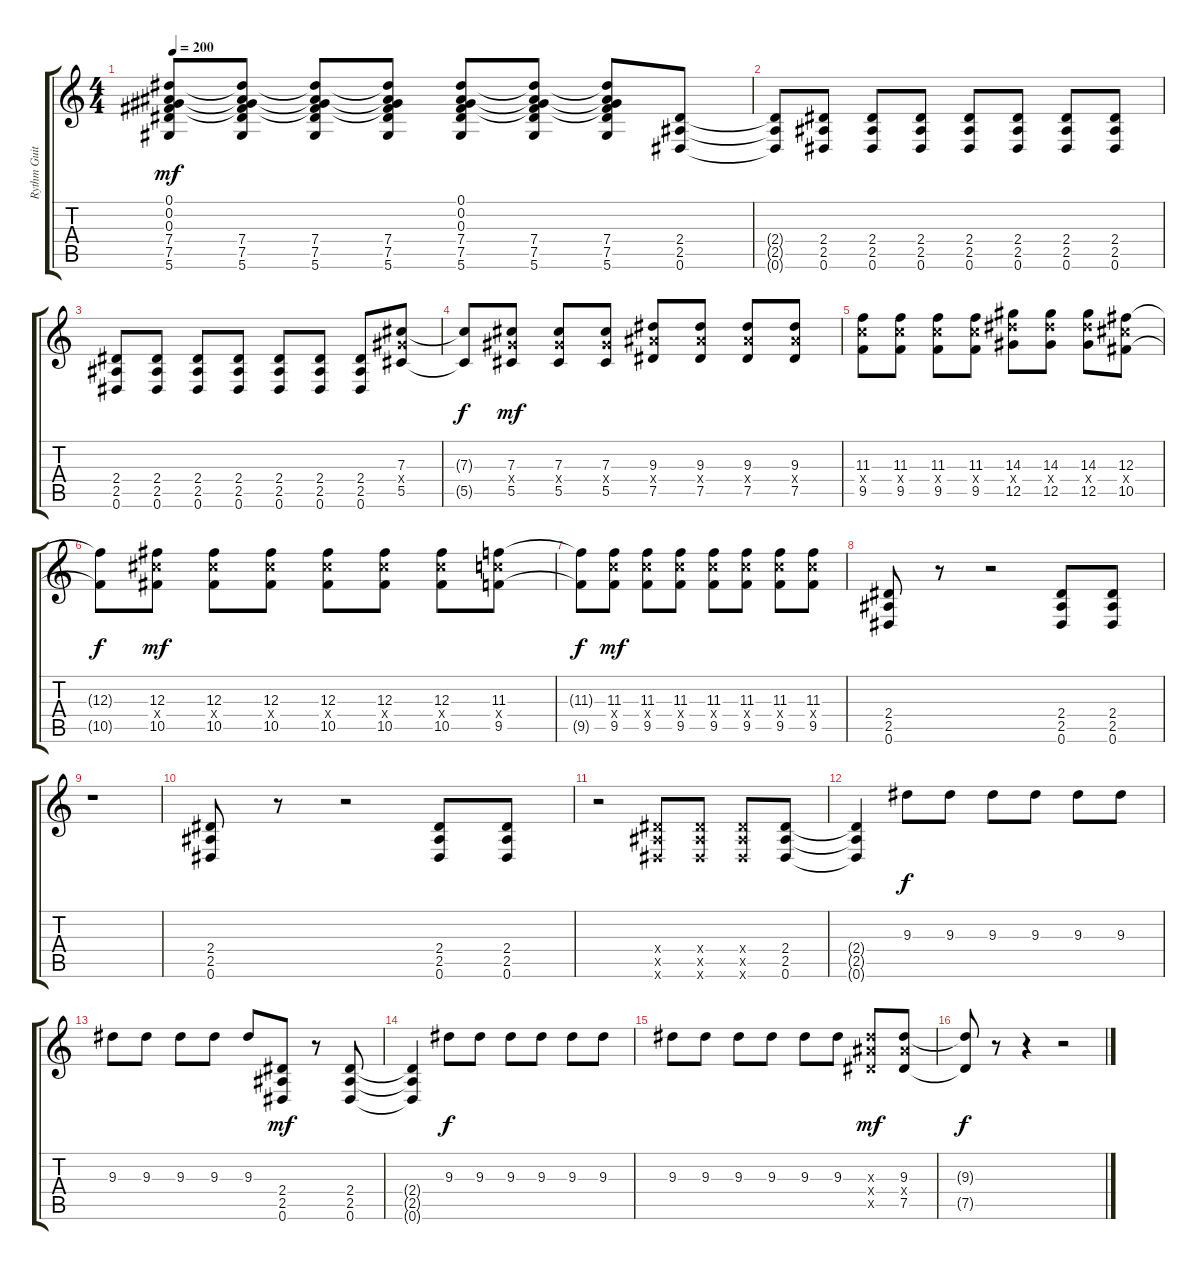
\track ("Rythm Guitar" "Rythm Guit") {instrument distortionguitar}
\staff {score tabs}
\tuning (Eb4 Bb3 Gb3 Db3 Ab2 Eb2) {hide}
\ts (4 4)
\tempo 200
\clef g2
\ks c
(0.1 0.2 0.3 7.4 7.5 5.6).8{dy mf} (0.1{t} 0.2{t} 0.3{t} 7.4 7.5 5.6).8 (0.1{t} 0.2{t} 0.3{t} 7.4 7.5 5.6).8 (0.1{t} 0.2{t} 0.3{t} 7.4 7.5 5.6).8 (0.1 0.2 0.3 7.4 7.5 5.6).8 (0.1{t} 0.2{t} 0.3{t} 7.4 7.5 5.6).8 (0.1{t} 0.2{t} 0.3{t} 7.4 7.5 5.6).8 (2.4 2.5 0.6).8 |
(2.4{t} 2.5{t} 0.6{t}).8 (2.4 2.5 0.6).8 (2.4 2.5 0.6).8 (2.4 2.5 0.6).8 (2.4 2.5 0.6).8 (2.4 2.5 0.6).8 (2.4 2.5 0.6).8 (2.4 2.5 0.6).8 |
(2.4 2.5 0.6).8 (2.4 2.5 0.6).8 (2.4 2.5 0.6).8 (2.4 2.5 0.6).8 (2.4 2.5 0.6).8 (2.4 2.5 0.6).8 (2.4 2.5 0.6).8 (7.3 7.4{x} 5.5).8 |
(7.3{t} 5.5{t}).8{dy f} (7.3 7.4{x} 5.5).8{dy mf} (7.3 7.4{x} 5.5).8 (7.3 7.4{x} 5.5).8 (9.3 9.4{x} 7.5).8 (9.3 9.4{x} 7.5).8 (9.3 9.4{x} 7.5).8 (9.3 9.4{x} 7.5).8 |
(11.3 11.4{x} 9.5).8 (11.3 11.4{x} 9.5).8 (11.3 11.4{x} 9.5).8 (11.3 11.4{x} 9.5).8 (14.3 14.4{x} 12.5).8 (14.3 14.4{x} 12.5).8 (14.3 14.4{x} 12.5).8 (12.3 12.4{x} 10.5).8 |
(12.3{t} 10.5{t}).8{dy f} (12.3 12.4{x} 10.5).8{dy mf} (12.3 12.4{x} 10.5).8 (12.3 12.4{x} 10.5).8 (12.3 12.4{x} 10.5).8 (12.3 12.4{x} 10.5).8 (12.3 12.4{x} 10.5).8 (11.3 11.4{x} 9.5).8 |
(11.3{t} 9.5{t}).8{dy f} (11.3 11.4{x} 9.5).8{dy mf} (11.3 11.4{x} 9.5).8 (11.3 11.4{x} 9.5).8 (11.3 11.4{x} 9.5).8 (11.3 11.4{x} 9.5).8 (11.3 11.4{x} 9.5).8 (11.3 11.4{x} 9.5).8 |
(2.4 2.5 0.6).8 r.8 r.2 (2.4 2.5 0.6).8 (2.4 2.5 0.6).8 |
r.1 |
(2.4 2.5 0.6).8 r.8 r.2 (2.4 2.5 0.6).8 (2.4 2.5 0.6).8 |
r.2 (2.4{x} 2.5{x} 0.6{x}).8 (2.4{x} 2.5{x} 0.6{x}).8 (2.4{x} 2.5{x} 0.6{x}).8 (2.4 2.5 0.6).8 |
(2.4{t} 2.5{t} 0.6{t}).4 9.3.8{dy f} 9.3.8 9.3.8 9.3.8 9.3.8 9.3.8 |
9.3.8 9.3.8 9.3.8 9.3.8 9.3.8 (2.4 2.5 0.6).8{dy mf} r.8 (2.4 2.5 0.6).8 |
(2.4{t} 2.5{t} 0.6{t}).4 9.3.8{dy f} 9.3.8 9.3.8 9.3.8 9.3.8 9.3.8 |
9.3.8 9.3.8 9.3.8 9.3.8 9.3.8 9.3.8 (9.3{x} 9.4{x} 7.5{x}).8{dy mf} (9.3 9.4{x} 7.5).8 |
(9.3{t} 7.5{t}).8{dy f} r.8 r.4 r.2
